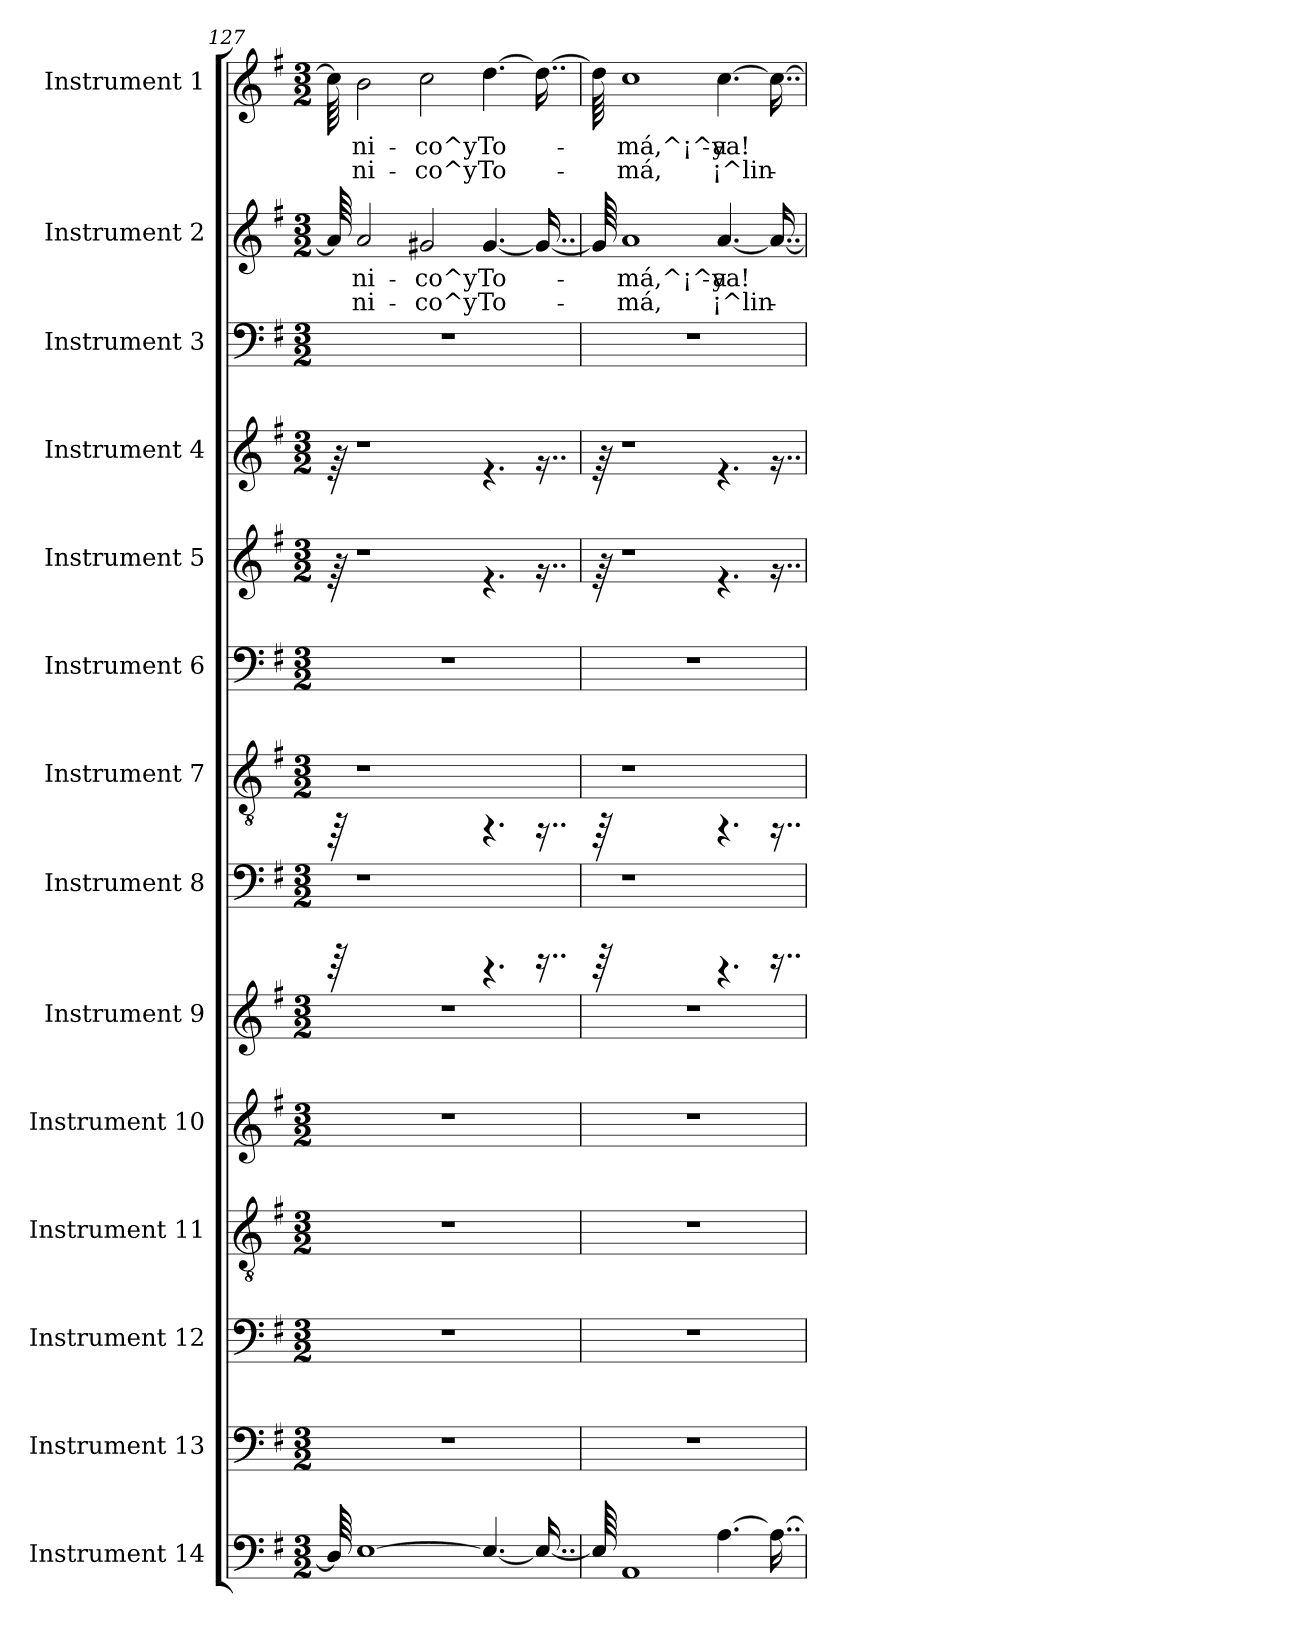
**kern	**kern	**kern	**kern	**kern	**kern	**kern	**kern	**kern	**kern	**kern	**kern	**kern	**text	**text	**kern	**text	**text
*part14	*part13	*part12	*part11	*part10	*part9	*part8	*part7	*part6	*part5	*part4	*part3	*part2	*part2	*part2	*part1	*part1	*part1
*staff14	*staff13	*staff12	*staff11	*staff10	*staff9	*staff8	*staff7	*staff6	*staff5	*staff4	*staff3	*staff2	*staff2	*staff2	*staff1	*staff1	*staff1
*I"Instrument 14	*I"Instrument 13	*I"Instrument 12	*I"Instrument 11	*I"Instrument 10	*I"Instrument 9	*I"Instrument 8	*I"Instrument 7	*I"Instrument 6	*I"Instrument 5	*I"Instrument 4	*I"Instrument 3	*I"Instrument 2	*	*	*I"Instrument 1	*	*
*clefF4	*clefF4	*clefF4	*clefGv2	*clefG2	*clefG2	*clefF4	*clefGv2	*clefF4	*clefG2	*clefG2	*clefF4	*clefG2	*	*	*clefG2	*	*
*k[f#]	*k[f#]	*k[f#]	*k[f#]	*k[f#]	*k[f#]	*k[f#]	*k[f#]	*k[f#]	*k[f#]	*k[f#]	*k[f#]	*k[f#]	*	*	*k[f#]	*	*
*G:	*G:	*G:	*G:	*G:	*G:	*G:	*G:	*G:	*G:	*G:	*G:	*G:	*	*	*G:	*	*
*M3/2	*M3/2	*M3/2	*M3/2	*M3/2	*M3/2	*M3/2	*M3/2	*M3/2	*M3/2	*M3/2	*M3/2	*M3/2	*	*	*M3/2	*	*
=127	=127	=127	=127	=127	=127	=127	=127	=127	=127	=127	=127	=127	=127	=127	=127	=127	=127
64D/]	1.r	1.r	1.r	1.r	1.r	64rCCC	64rFF	1.r	64rf	64rf	1.r	64a/]	.	.	64cc\]	.	.
!	!	!	!	!	!	!	!	!	!	!	!	!	!LO:LY:b:rj	!LO:LY:b:rj	!	!LO:LY:b:cj	!LO:LY:b:cj
[<1E	.	.	.	.	.	1r	1r	.	1r	1r	.	2a/	-ni-	-ni-	2b\	-ni-	-ni-
!	!	!	!	!	!	!	!	!	!	!	!	!	!LO:LY:b:rj	!LO:LY:b:rj	!	!LO:LY:b:cj	!LO:LY:b:cj
.	.	.	.	.	.	.	.	.	.	.	.	2g#X/	-co^y	co^y	2cc\	-co^y	co^y
!	!	!	!	!	!	!	!	!	!	!	!	!	!LO:LY:b:rj	!LO:LY:b:rj	!	!LO:LY:b:cj	!LO:LY:b:cj
4.E/_<	.	.	.	.	.	4.rCCC	4.rFF	.	4.rf	4.rf	.	[<4.g#/	To-	-To-	[>4.dd\	To-	-To-
16..E/_<	.	.	.	.	.	16..rCCC	16..rFF	.	16..rf	16..rf	.	16..g#/_<	.	.	16..dd\_>	.	.
=128	=128	=128	=128	=128	=128	=128	=128	=128	=128	=128	=128	=128	=128	=128	=128	=128	=128
64E/]	1.r	1.r	1.r	1.r	1.r	64rCCC	64rFF	1.r	64rf	64rf	1.r	64g#/]	.	.	64dd\]	.	.
!	!	!	!	!	!	!	!	!	!	!	!	!	!LO:LY:b:rj	!LO:LY:b:rj	!	!LO:LY:b:cj	!LO:LY:b:cj
1AA	.	.	.	.	.	1r	1r	.	1r	1r	.	1a	-má,^¡^a-	-má,	1cc	-má,^¡^a-	-má,
!	!	!	!	!	!	!	!	!	!	!	!	!	!LO:LY:b:rj	!LO:LY:b:rj	!	!LO:LY:b:cj	!LO:LY:b:cj
[>4.A\	.	.	.	.	.	4.rCCC	4.rFF	.	4.rf	4.rf	.	[>4.a/	ya!	¡^lin-	[>4.cc\	ya!	¡^lin-
16..A\_>	.	.	.	.	.	16..rCCC	16..rFF	.	16..rf	16..rf	.	16..a/_<	.	.	16..cc\_>	.	.
=	=	=	=	=	=	=	=	=	=	=	=	=	=	=	=	=	=
*-	*-	*-	*-	*-	*-	*-	*-	*-	*-	*-	*-	*-	*-	*-	*-	*-	*-
